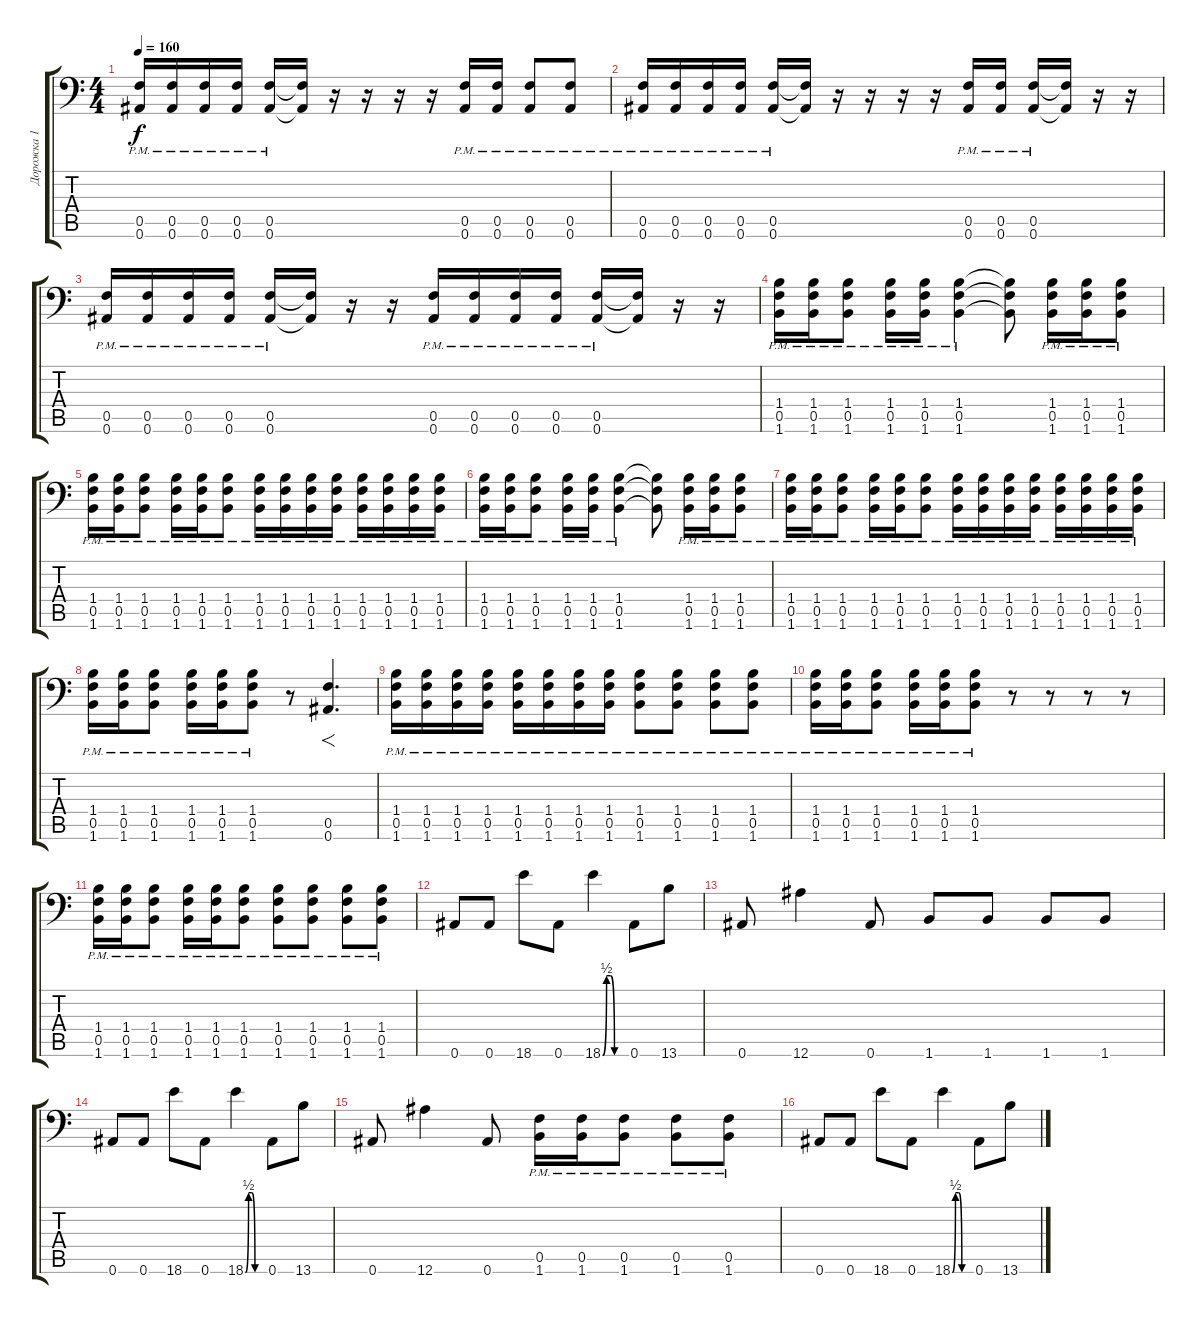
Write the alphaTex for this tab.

\track ("Дорожка 1" "Дорожка 1") {instrument distortionguitar}
\staff {score tabs}
\tuning (C4 G3 Eb3 Bb2 F2 Bb1) {hide}
\ts (4 4)
\tempo 160
\clef f4
\ks c
(0.5{pm} 0.6{pm}).16{dy f} (0.5{pm} 0.6{pm}).16 (0.5{pm} 0.6{pm}).16 (0.5{pm} 0.6{pm}).16 (0.5{pm} 0.6{pm}).16 (0.5{t} 0.6{t}).16 r.16 r.16 r.16 r.16 (0.5{pm} 0.6{pm}).16 (0.5{pm} 0.6{pm}).16 (0.5{pm} 0.6{pm}).8 (0.5{pm} 0.6{pm}).8 |
(0.5{pm} 0.6{pm}).16 (0.5{pm} 0.6{pm}).16 (0.5{pm} 0.6{pm}).16 (0.5{pm} 0.6{pm}).16 (0.5{pm} 0.6{pm}).16 (0.5{t} 0.6{t}).16 r.16 r.16 r.16 r.16 (0.5{pm} 0.6{pm}).16 (0.5{pm} 0.6{pm}).16 (0.5{pm} 0.6{pm}).16 (0.5{t} 0.6{t}).16 r.16 r.16 |
(0.5{pm} 0.6{pm}).16 (0.5{pm} 0.6{pm}).16 (0.5{pm} 0.6{pm}).16 (0.5{pm} 0.6{pm}).16 (0.5{pm} 0.6{pm}).16 (0.5{t} 0.6{t}).16 r.16 r.16 (0.5{pm} 0.6{pm}).16 (0.5{pm} 0.6{pm}).16 (0.5{pm} 0.6{pm}).16 (0.5{pm} 0.6{pm}).16 (0.5{pm} 0.6{pm}).16 (0.5{t} 0.6{t}).16 r.16 r.16 |
(1.4{pm} 0.5{pm} 1.6{pm}).16 (1.4{pm} 0.5{pm} 1.6{pm}).16 (1.4{pm} 0.5{pm} 1.6{pm}).8 (1.4{pm} 0.5{pm} 1.6{pm}).16 (1.4{pm} 0.5{pm} 1.6{pm}).16 (1.4{pm} 0.5{pm} 1.6{pm}).4 (1.4{t} 0.5{t} 1.6{t}).8 (1.4{pm} 0.5{pm} 1.6{pm}).16 (1.4{pm} 0.5{pm} 1.6{pm}).16 (1.4{pm} 0.5{pm} 1.6{pm}).8 |
(1.4{pm} 0.5{pm} 1.6{pm}).16 (1.4{pm} 0.5{pm} 1.6{pm}).16 (1.4{pm} 0.5{pm} 1.6{pm}).8 (1.4{pm} 0.5{pm} 1.6{pm}).16 (1.4{pm} 0.5{pm} 1.6{pm}).16 (1.4{pm} 0.5{pm} 1.6{pm}).8 (1.4{pm} 0.5{pm} 1.6{pm}).16 (1.4{pm} 0.5{pm} 1.6{pm}).16 (1.4{pm} 0.5{pm} 1.6{pm}).16 (1.4{pm} 0.5{pm} 1.6{pm}).16 (1.4{pm} 0.5{pm} 1.6{pm}).16 (1.4{pm} 0.5{pm} 1.6{pm}).16 (1.4{pm} 0.5{pm} 1.6{pm}).16 (1.4{pm} 0.5{pm} 1.6{pm}).16 |
(1.4{pm} 0.5{pm} 1.6{pm}).16 (1.4{pm} 0.5{pm} 1.6{pm}).16 (1.4{pm} 0.5{pm} 1.6{pm}).8 (1.4{pm} 0.5{pm} 1.6{pm}).16 (1.4{pm} 0.5{pm} 1.6{pm}).16 (1.4{pm} 0.5{pm} 1.6{pm}).4 (1.4{t} 0.5{t} 1.6{t}).8 (1.4{pm} 0.5{pm} 1.6{pm}).16 (1.4{pm} 0.5{pm} 1.6{pm}).16 (1.4{pm} 0.5{pm} 1.6{pm}).8 |
(1.4{pm} 0.5{pm} 1.6{pm}).16 (1.4{pm} 0.5{pm} 1.6{pm}).16 (1.4{pm} 0.5{pm} 1.6{pm}).8 (1.4{pm} 0.5{pm} 1.6{pm}).16 (1.4{pm} 0.5{pm} 1.6{pm}).16 (1.4{pm} 0.5{pm} 1.6{pm}).8 (1.4{pm} 0.5{pm} 1.6{pm}).16 (1.4{pm} 0.5{pm} 1.6{pm}).16 (1.4{pm} 0.5{pm} 1.6{pm}).16 (1.4{pm} 0.5{pm} 1.6{pm}).16 (1.4{pm} 0.5{pm} 1.6{pm}).16 (1.4{pm} 0.5{pm} 1.6{pm}).16 (1.4{pm} 0.5{pm} 1.6{pm}).16 (1.4{pm} 0.5{pm} 1.6{pm}).16 |
(1.4{pm} 0.5{pm} 1.6{pm}).16 (1.4{pm} 0.5{pm} 1.6{pm}).16 (1.4{pm} 0.5{pm} 1.6{pm}).8 (1.4{pm} 0.5{pm} 1.6{pm}).16 (1.4{pm} 0.5{pm} 1.6{pm}).16 (1.4{pm} 0.5{pm} 1.6{pm}).8 r.8 (0.5 0.6).4{f d} |
(1.4{pm} 0.5{pm} 1.6{pm}).16 (1.4{pm} 0.5{pm} 1.6{pm}).16 (1.4{pm} 0.5{pm} 1.6{pm}).16 (1.4{pm} 0.5{pm} 1.6{pm}).16 (1.4{pm} 0.5{pm} 1.6{pm}).16 (1.4{pm} 0.5{pm} 1.6{pm}).16 (1.4{pm} 0.5{pm} 1.6{pm}).16 (1.4{pm} 0.5{pm} 1.6{pm}).16 (1.4{pm} 0.5{pm} 1.6{pm}).8 (1.4{pm} 0.5{pm} 1.6{pm}).8 (1.4{pm} 0.5{pm} 1.6{pm}).8 (1.4{pm} 0.5{pm} 1.6{pm}).8 |
(1.4{pm} 0.5{pm} 1.6{pm}).16 (1.4{pm} 0.5{pm} 1.6{pm}).16 (1.4{pm} 0.5{pm} 1.6{pm}).8 (1.4{pm} 0.5{pm} 1.6{pm}).16 (1.4{pm} 0.5{pm} 1.6{pm}).16 (1.4{pm} 0.5{pm} 1.6{pm}).8 r.8 r.8 r.8 r.8 |
(1.4{pm} 0.5{pm} 1.6{pm}).16 (1.4{pm} 0.5{pm} 1.6{pm}).16 (1.4{pm} 0.5{pm} 1.6{pm}).8 (1.4{pm} 0.5{pm} 1.6{pm}).16 (1.4{pm} 0.5{pm} 1.6{pm}).16 (1.4{pm} 0.5{pm} 1.6{pm}).8 (1.4{pm} 0.5{pm} 1.6{pm}).8 (1.4{pm} 0.5{pm} 1.6{pm}).8 (1.4{pm} 0.5{pm} 1.6{pm}).8 (1.4{pm} 0.5{pm} 1.6{pm}).8 |
0.6.8 0.6.8 18.6.8 0.6.8 18.6{be (custom 0 0 10 2 20 2 30 0 60 0)}.4 0.6.8 13.6.8 |
0.6.8 12.6.4 0.6.8 1.6.8 1.6.8 1.6.8 1.6.8 |
0.6.8 0.6.8 18.6.8 0.6.8 18.6{be (custom 0 0 10 2 20 2 30 0 60 0)}.4 0.6.8 13.6.8 |
0.6.8 12.6.4 0.6.8 (0.5{pm} 1.6{pm}).16 (0.5{pm} 1.6{pm}).16 (0.5{pm} 1.6{pm}).8 (0.5{pm} 1.6{pm}).8 (0.5{pm} 1.6{pm}).8 |
0.6.8 0.6.8 18.6.8 0.6.8 18.6{be (custom 0 0 10 2 20 2 30 0 60 0)}.4 0.6.8 13.6.8
